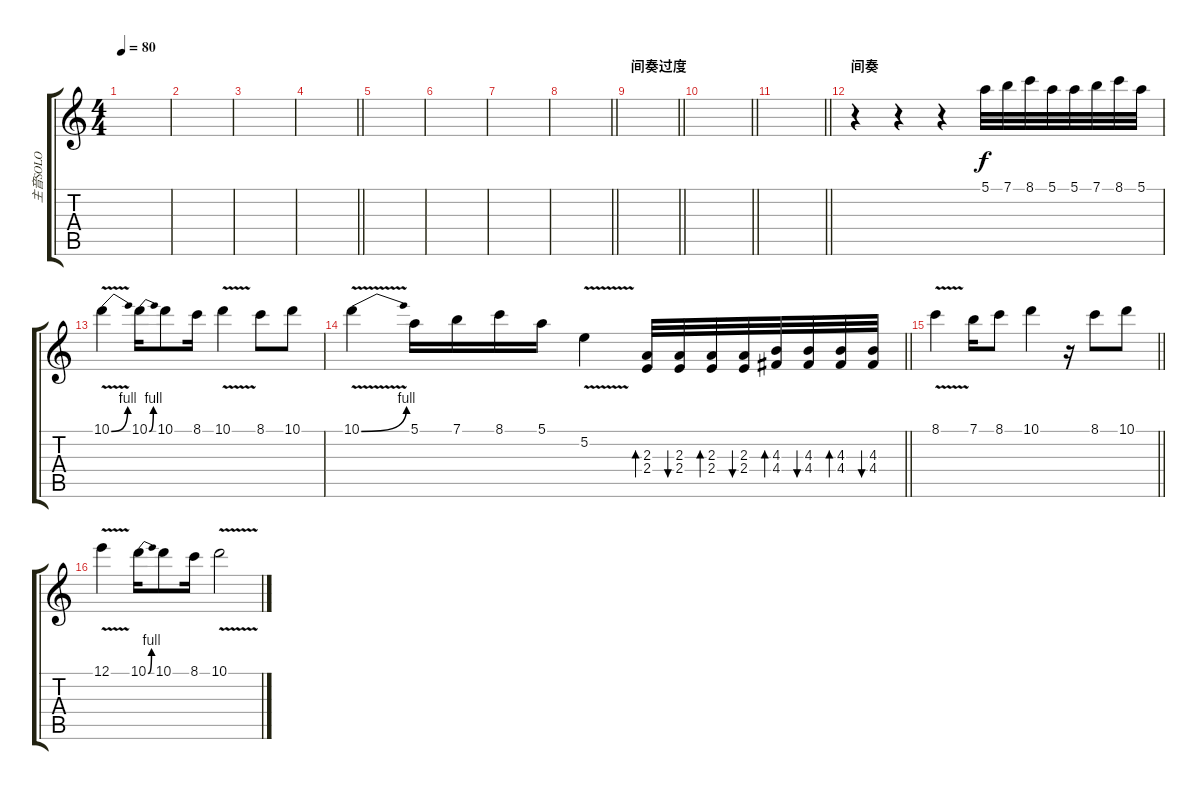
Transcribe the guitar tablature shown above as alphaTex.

\track ("主音SOLO" "主音SOLO") {instrument distortionguitar}
\staff {score tabs}
\tuning (E4 B3 G3 D3 A2 E2) {hide}
\ts (4 4)
\tempo 80
\clef g2
\ks c
|
|
|
\barLineRight lightlight
|
|
|
|
\barLineRight lightlight
|
\section ("" "间奏过度")
\barLineRight lightlight
|
\barLineRight lightlight
|
\barLineRight lightlight
|
\section ("" "间奏")
r.4 r.4 r.4 5.1.32 7.1.32 8.1.32 5.1.32 5.1.32 7.1.32 8.1.32 5.1.32 |
10.1{be (bend 0 0 60 4) v}.4 10.1{be (bend 0 0 60 4)}.16 10.1.8 8.1.16 10.1{v}.4 8.1.8 10.1.8 |
\barLineRight lightlight
10.1{be (bend 0 0 60 4) v}.4 5.1.16 7.1.16 8.1.16 5.1.16 5.2{v}.4 (2.3 2.4).32{bd 120} (2.3 2.4).32{bu 120} (2.3 2.4).32{bd 120} (2.3 2.4).32{bu 120} (4.3 4.4).32{bd 120} (4.3 4.4).32{bu 120} (4.3 4.4).32{bd 120} (4.3 4.4).32{bu 120} |
\barLineRight lightlight
8.1{v}.4 7.1.16 8.1.8 10.1.4 r.16 8.1.8 10.1.8 |
12.1{v}.4 10.1{be (bend 0 0 60 4)}.16 10.1.8 8.1.16 10.1{v}.2
